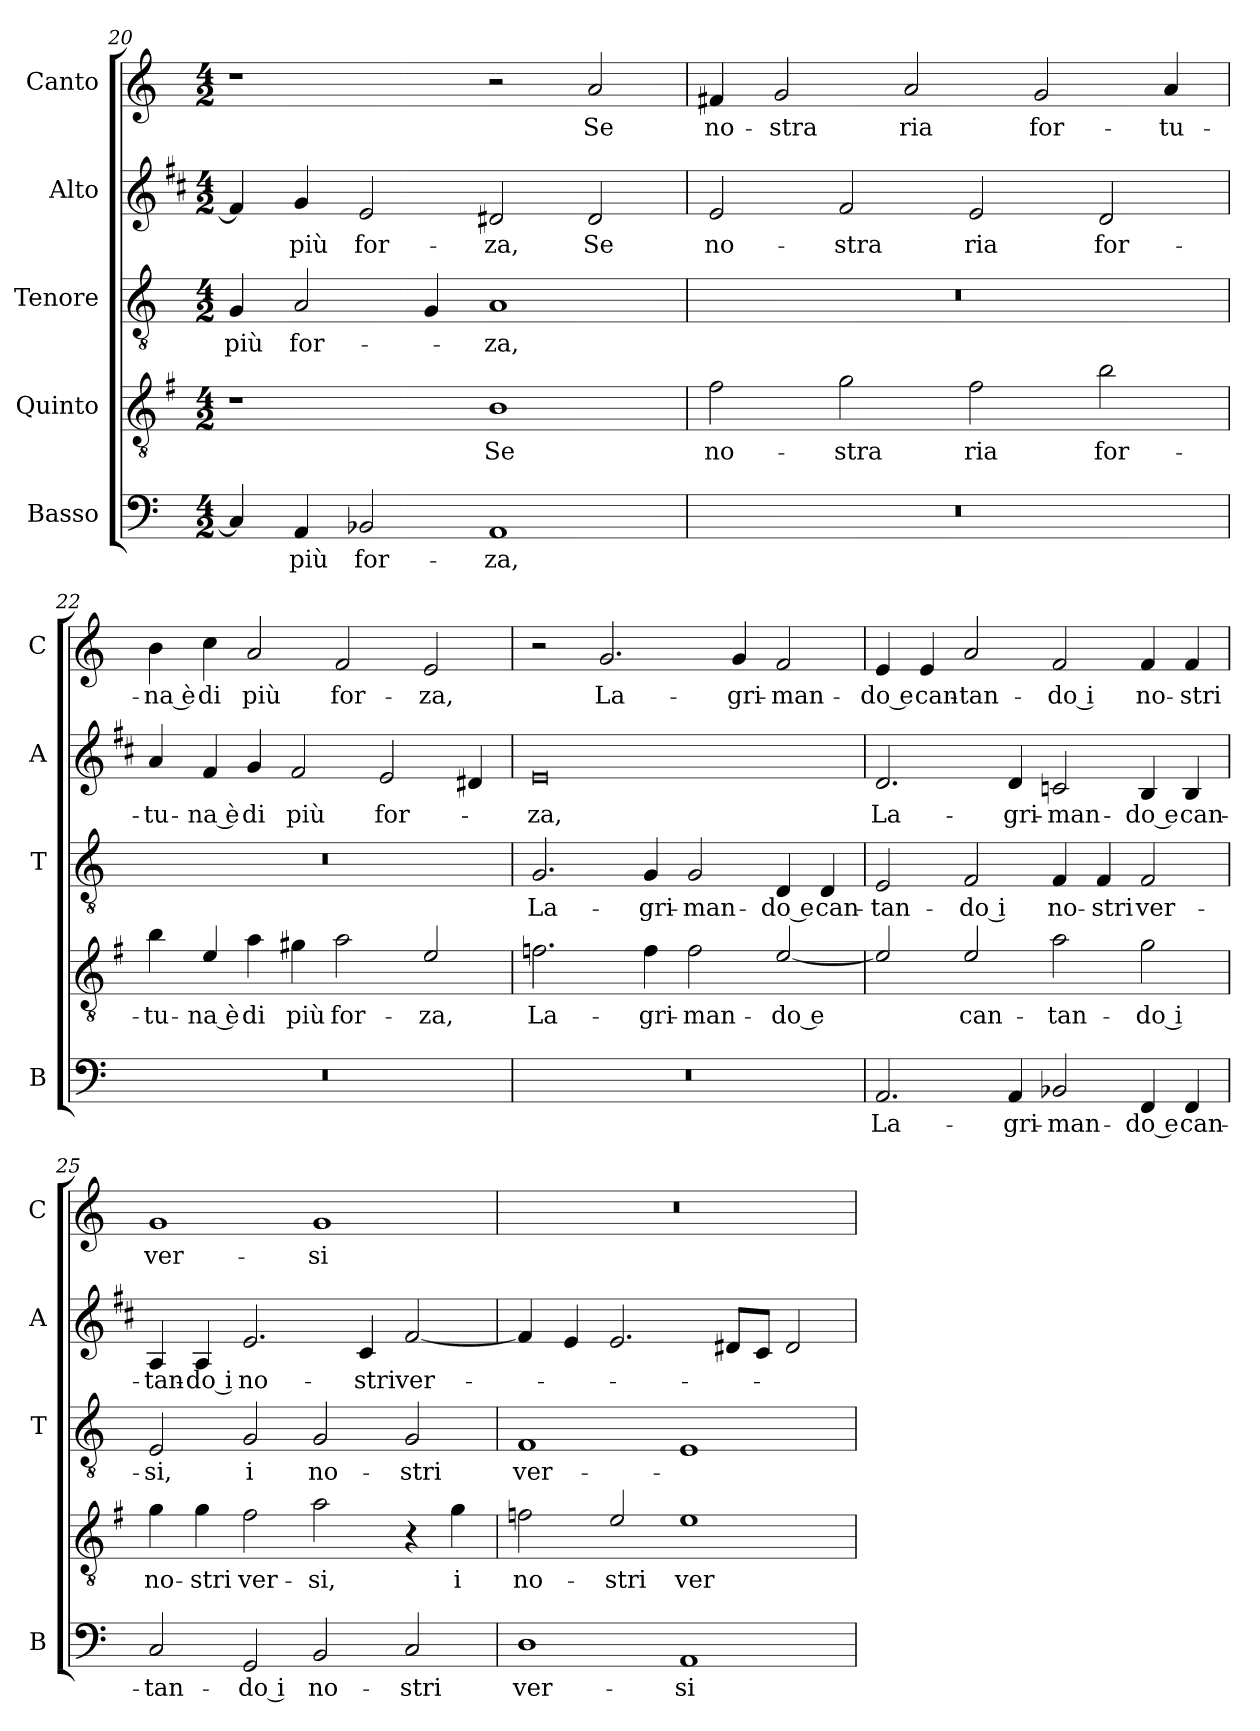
**kern	**text	**kern	**text	**kern	**text	**kern	**text	**kern	**text
*part5	*part5	*part4	*part4	*part3	*part3	*part2	*part2	*part1	*part1
*staff5	*staff5	*staff4	*staff4	*staff3	*staff3	*staff2	*staff2	*staff1	*staff1
*I"Basso	*	*I"Quinto	*	*I"Tenore	*	*I"Alto	*	*I"Canto	*
*I'B	*	*	*	*I'T	*	*I'A	*	*I'C	*
*clefF4	*	*clefGv2	*	*clefGv2	*	*clefG2	*	*clefG2	*
*	*	*ITrd4c7	*	*	*	*ITrd1c2	*	*	*
*k[]	*	*k[]	*	*k[]	*	*k[]	*	*k[]	*
*C:	*	*C:	*	*C:	*	*C:	*	*C:	*
*M4/2	*	*M4/2	*	*M4/2	*	*M4/2	*	*M4/2	*
=20	=20	=20	=20	=20	=20	=20	=20	=20	=20
!	!	!	!	!	!LO:LY:b	!	!	!	!
4C/]	.	1r	.	4G/	più	4e/]	.	1r	.
!	!LO:LY:b	!	!	!	!LO:LY:b	!	!LO:LY:b	!	!
4AA/	più	.	.	2A/	for-	4f/	più	.	.
!	!LO:LY:b	!	!	!	!	!	!LO:LY:b	!	!
2BB-X/	for-	.	.	.	.	2d/	for-	.	.
.	.	.	.	4G/	.	.	.	.	.
!	!LO:LY:b	!	!LO:LY:b	!	!LO:LY:b	!	!LO:LY:b	!	!
1AA	-za,	1E	Se	1A	-za,	2c#X/	-za,	2r	.
!	!	!	!	!	!	!	!LO:LY:b	!	!LO:LY:b
.	.	.	.	.	.	2c#/	Se	2a/	Se
=21	=21	=21	=21	=21	=21	=21	=21	=21	=21
!	!	!	!LO:LY:b	!	!	!	!LO:LY:b	!	!LO:LY:b
0r	.	2B\	no-	0r	.	2d/	no-	4f#X/	no-
!	!	!	!	!	!	!	!	!	!LO:LY:b
.	.	.	.	.	.	.	.	2g/	-stra
!	!	!	!LO:LY:b	!	!	!	!LO:LY:b	!	!
.	.	2c\	-stra	.	.	2e/	-stra	.	.
!	!	!	!	!	!	!	!	!	!LO:LY:b
.	.	.	.	.	.	.	.	2a/	ria
!	!	!	!LO:LY:b	!	!	!	!LO:LY:b	!	!
.	.	2B\	ria	.	.	2d/	ria	.	.
!	!	!	!	!	!	!	!	!	!LO:LY:b
.	.	.	.	.	.	.	.	2g/	for-
!	!	!	!LO:LY:b	!	!	!	!LO:LY:b	!	!
.	.	2e\	for-	.	.	2c/	for-	.	.
!	!	!	!	!	!	!	!	!	!LO:LY:b
.	.	.	.	.	.	.	.	4a/	-tu-
!!LO:PB:g=z
=22	=22	=22	=22	=22	=22	=22	=22	=22	=22
!	!	!	!LO:LY:b	!	!	!	!LO:LY:b	!	!LO:LY:b
0r	.	4e\	-tu-	0r	.	4g/	-tu-	4b\	-na è
!	!	!	!LO:LY:b	!	!	!	!LO:LY:b	!	!LO:LY:b
.	.	4A/	-na è	.	.	4e/	-na è	4cc\	di
!	!	!	!LO:LY:b	!	!	!	!LO:LY:b	!	!LO:LY:b
.	.	4d\	di	.	.	4f/	di	2a/	più
!	!	!	!LO:LY:b	!	!	!	!LO:LY:b	!	!
.	.	4c#X\	più	.	.	2e/	più	.	.
!	!	!	!LO:LY:b	!	!	!	!	!	!LO:LY:b
.	.	2d\	for-	.	.	.	.	2f/	for-
!	!	!	!	!	!	!	!LO:LY:b	!	!
.	.	.	.	.	.	2d/	for-	.	.
!	!	!	!LO:LY:b	!	!	!	!	!	!LO:LY:b
.	.	2A/	-za,	.	.	.	.	2e/	-za,
.	.	.	.	.	.	4c#X/	.	.	.
=23	=23	=23	=23	=23	=23	=23	=23	=23	=23
!	!	!	!LO:LY:b	!	!LO:LY:b	!	!LO:LY:b	!	!
0r	.	2.B-X\	La-	2.G/	La-	0d	-za,	2r	.
!	!	!	!	!	!	!	!	!	!LO:LY:b
.	.	.	.	.	.	.	.	2.g/	La-
!	!	!	!LO:LY:b	!	!LO:LY:b	!	!	!	!
.	.	4B-\	-gri-	4G/	-gri-	.	.	.	.
!	!	!	!LO:LY:b	!	!LO:LY:b	!	!	!	!
.	.	2B-\	-man-	2G/	-man-	.	.	.	.
!	!	!	!	!	!	!	!	!	!LO:LY:b
.	.	.	.	.	.	.	.	4g/	-gri-
!	!	!	!LO:LY:b	!	!LO:LY:b	!	!	!	!LO:LY:b
.	.	[2A/	-do e	4D/	-do e	.	.	2f/	-man-
!	!	!	!	!	!LO:LY:b	!	!	!	!
.	.	.	.	4D/	can-	.	.	.	.
=24	=24	=24	=24	=24	=24	=24	=24	=24	=24
!	!LO:LY:b	!	!	!	!LO:LY:b	!	!LO:LY:b	!	!LO:LY:b
2.AA/	La-	2A/]	.	2E/	-tan-	2.c/	La-	4e/	-do e
!	!	!	!	!	!	!	!	!	!LO:LY:b
.	.	.	.	.	.	.	.	4e/	can-
!	!	!	!LO:LY:b	!	!LO:LY:b	!	!	!	!LO:LY:b
.	.	2A/	can-	2F/	-do i	.	.	2a/	-tan-
!	!LO:LY:b	!	!	!	!	!	!LO:LY:b	!	!
4AA/	-gri-	.	.	.	.	4c/	-gri-	.	.
!	!LO:LY:b	!	!LO:LY:b	!	!LO:LY:b	!	!LO:LY:b	!	!LO:LY:b
2BB-X/	-man-	2d\	-tan-	4F/	no-	2B-X/	-man-	2f/	-do i
!	!	!	!	!	!LO:LY:b	!	!	!	!
.	.	.	.	4F/	-stri	.	.	.	.
!	!LO:LY:b	!	!LO:LY:b	!	!LO:LY:b	!	!LO:LY:b	!	!LO:LY:b
4FF/	-do e	2c\	-do i	2F/	ver-	4A/	-do e	4f/	no-
!	!LO:LY:b	!	!	!	!	!	!LO:LY:b	!	!LO:LY:b
4FF/	can-	.	.	.	.	4A/	can-	4f/	-stri
=25	=25	=25	=25	=25	=25	=25	=25	=25	=25
!	!LO:LY:b	!	!LO:LY:b	!	!LO:LY:b	!	!LO:LY:b	!	!LO:LY:b
2C/	-tan-	4c\	no-	2E/	-si,	4G/	-tan-	1g	ver-
!	!	!	!LO:LY:b	!	!	!	!LO:LY:b	!	!
.	.	4c\	-stri	.	.	4G/	-do i	.	.
!	!LO:LY:b	!	!LO:LY:b	!	!LO:LY:b	!	!LO:LY:b	!	!
2GG/	-do i	2B\	ver-	2G/	i	2.d/	no-	.	.
!	!LO:LY:b	!	!LO:LY:b	!	!LO:LY:b	!	!	!	!LO:LY:b
2BB/	no-	2d\	-si,	2G/	no-	.	.	1g	-si
!	!	!	!	!	!	!	!LO:LY:b	!	!
.	.	.	.	.	.	4B/	-stri	.	.
!	!LO:LY:b	!	!	!	!LO:LY:b	!	!LO:LY:b	!	!
2C/	-stri	4r	.	2G/	-stri	[2e/	ver-	.	.
!	!	!	!LO:LY:b	!	!	!	!	!	!
.	.	4c\	i	.	.	.	.	.	.
!!LO:LB:g=z
=26	=26	=26	=26	=26	=26	=26	=26	=26	=26
!	!LO:LY:b	!	!LO:LY:b	!	!LO:LY:b	!	!	!	!
1D	ver-	2B-X\	no-	1F	ver-	4e/]	.	0r	.
.	.	.	.	.	.	4d/	.	.	.
!	!	!	!LO:LY:b	!	!	!	!	!	!
.	.	2A/	-stri	.	.	2.d/	.	.	.
!	!LO:LY:b	!	!LO:LY:b	!	!	!	!	!	!
1AA	-si	1A	ver-	1E	.	.	.	.	.
.	.	.	.	.	.	8c#X/L	.	.	.
.	.	.	.	.	.	8B/J	.	.	.
.	.	.	.	.	.	2c#/	.	.	.
=	=	=	=	=	=	=	=	=	=
*-	*-	*-	*-	*-	*-	*-	*-	*-	*-
